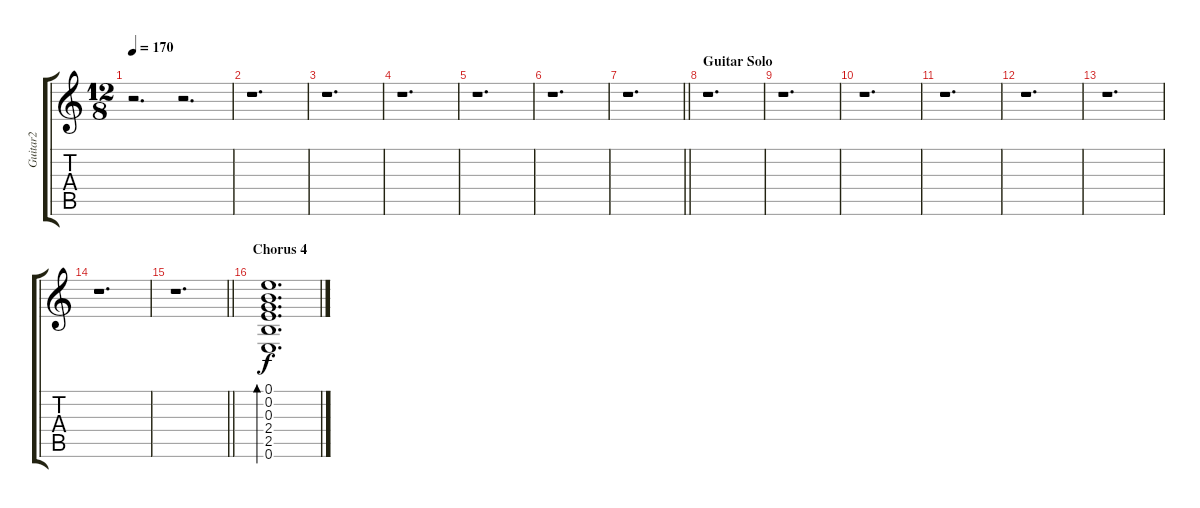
\track ("Guitar2" "Guitar2") {instrument electricguitarclean}
\staff {score tabs}
\tuning (E4 B3 G3 D3 A2 E2) {hide}
\ts (12 8)
\tempo 170
\clef g2
\ks c
r.2{d dy f} r.2{d} |
r.1{d} |
r.1{d} |
r.1{d} |
r.1{d} |
r.1{d} |
\barLineRight lightlight
r.1{d} |
\section ("" "Guitar Solo")
r.1{d} |
r.1{d} |
r.1{d} |
r.1{d} |
r.1{d} |
r.1{d} |
r.1{d} |
\barLineRight lightlight
r.1{d} |
\section ("" "Chorus 4")
(0.1 0.2 0.3 2.4 2.5 0.6).1{d bd 60}
